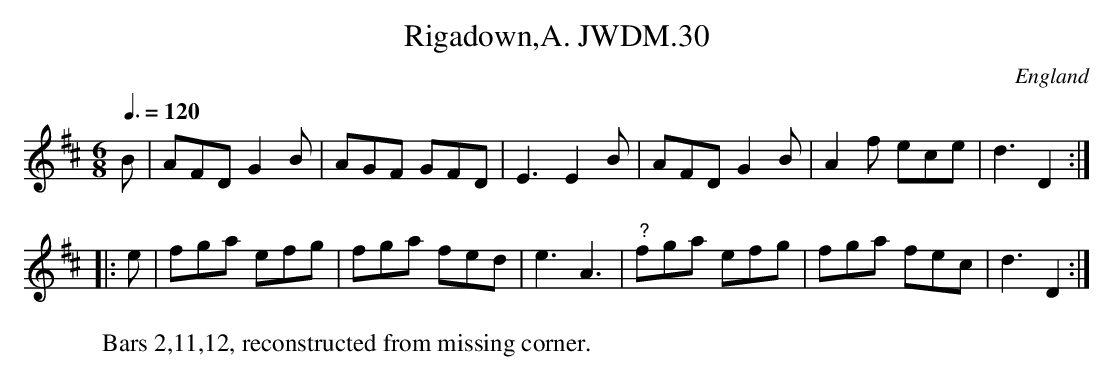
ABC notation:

X:1
T:Rigadown,A. JWDM.30
L:1/8
M:6/8
O:England
Q:3/8=120
K:D
B|AFD G2 B|AGF GFD|E3E2B|AFD G2B|A2f ece|d3 D2:|!
|:e|fga efg|fga fed|e3A3|"?"fga efg|fga fec|d3D2:|
W:Bars 2,11,12, reconstructed from missing corner.
